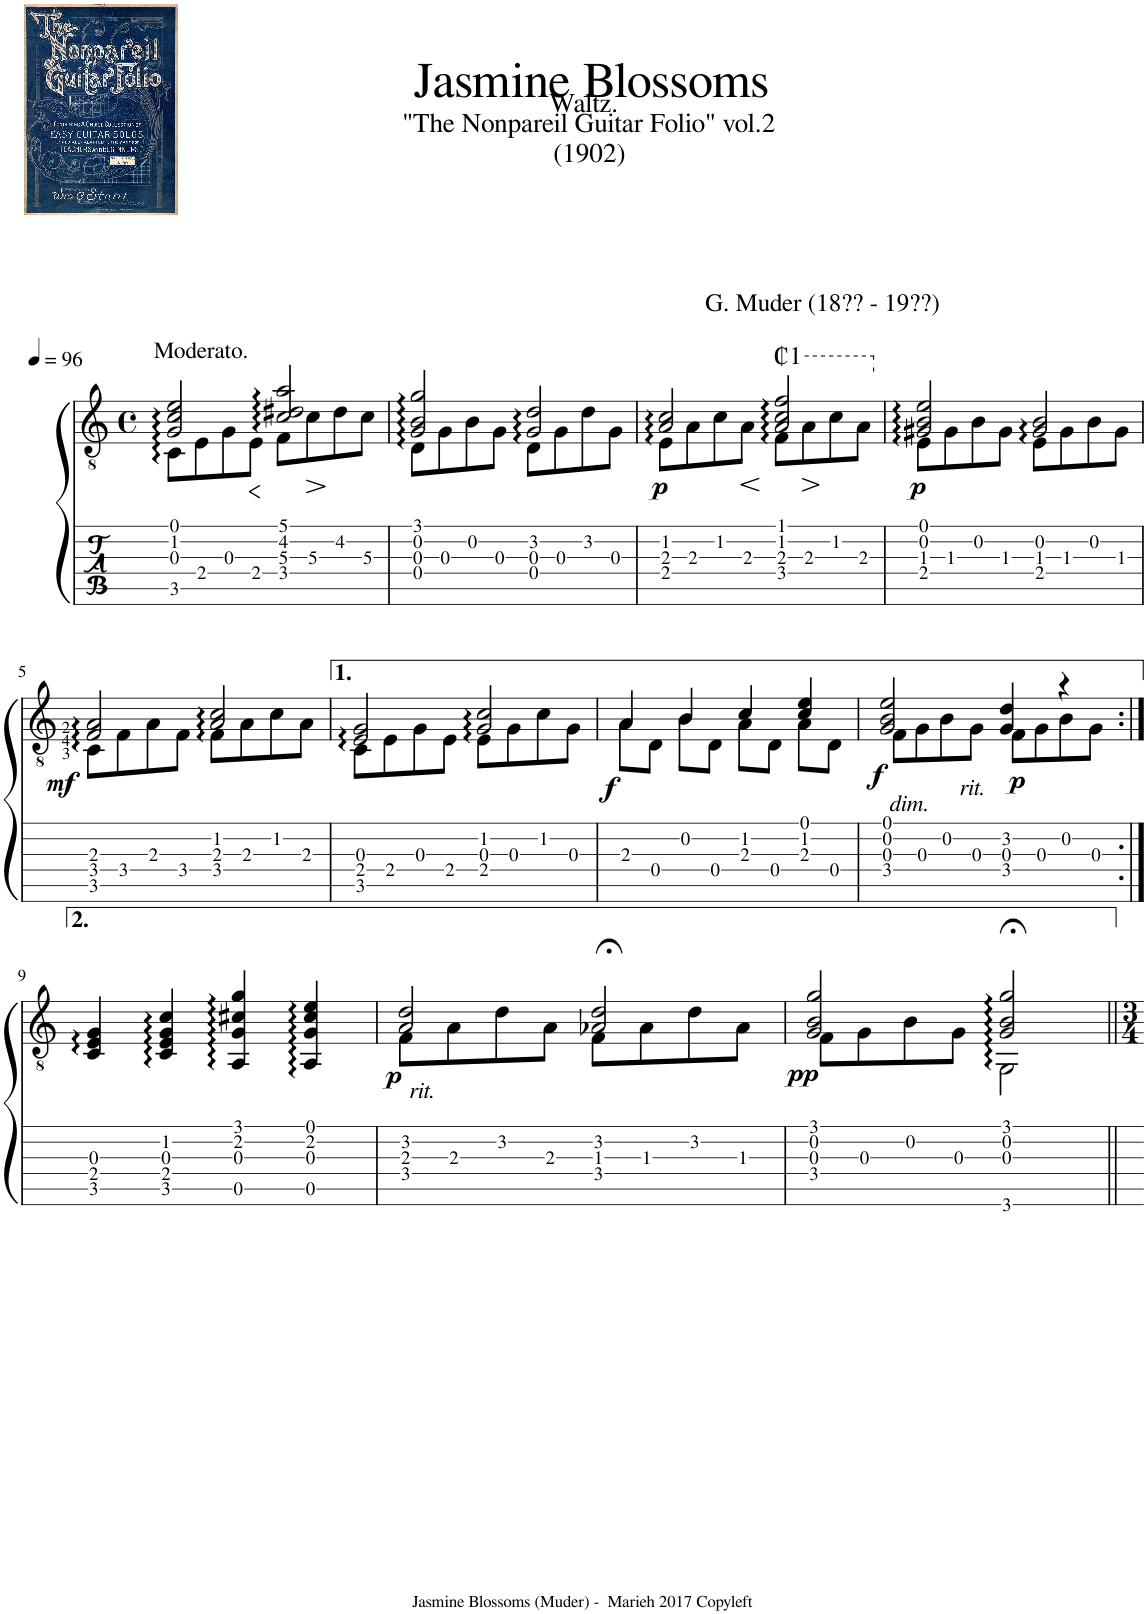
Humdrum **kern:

**kern	**kern	**dynam
*part2	*part1	*part1
*staff2	*staff1	*staff1
*I"Guitare classique [Tablature]	*I"Guitare classique	*
*stria6	*	*
*	*clefGv2	*
*k[]	*k[]	*
*M4/4	*M4/4	*
*met(c)	*met(c)	*
*MM96	*MM96	*
=1	=1	=1
*^	*^	*
!	!	!LO:TX:a:t=Moderato.	!	!
2G 2c 2e	8CL	2G/ 2c/ 2e/	8C\L	.
.	8EJ	.	8E\	.
.	8GL	.	8G\	.
!	!	!	!	!LO:HP:b
.	8EJ	.	8E\J	<
2c 2d#X 2a	8FL	2c/ 2d#X/ 2a/	8F\L	.
!	!	!	!	!LO:HP:b
.	8cJ	.	8c\	>
.	8d#L	.	8d#\	[
.	8cJ	.	8c\J	.
=2	=2	=2	=2	=2
2G 2B 2g	8DL	2G/ 2B/ 2g/	8D\L	.
.	8GJ	.	8G\	.
.	8BL	.	8B\	.
.	8GJ	.	8G\J	.
2G 2d	8DL	2G/ 2d/	8D\L	.
.	8GJ	.	8G\	.
.	8dL	.	8d\	.
.	8GJ	.	8G\J	.
=3	=3	=3	=3	=3
!	!	!	!	!LO:DY:b
2A 2c	8EL	2A/ 2c/	8E\L	p
.	8AJ	.	8A\	.
.	8cL	.	8c\	.
!	!	!	!	!LO:HP:b
.	8AJ	.	8A\J	<
!	!	!LO:TX:a:t=₵1	!	!
2A 2c 2f	8FL	2A/ 2c/ 2f/	8F\L	]
.	8AJ	.	8A\	.
.	8cL	.	8c\	[
.	8AJ	.	8A\J	.
=4	=4	=4	=4	=4
!	!	!	!	!LO:DY:b
2G#X 2B 2e	8EL	2G#X/ 2B/ 2e/	8E\L	p
.	8G#J	.	8G#\	.
.	8BL	.	8B\	.
.	8G#J	.	8G#\J	.
2G# 2B	8EL	2G#/ 2B/	8E\L	.
.	8G#J	.	8G#\	.
.	8BL	.	8B\	.
.	8G#J	.	8G#\J	.
!!LO:LB:g=z	!!
=5	=5	=5	=5	=5
!	!	!	!	!LO:DY:b
2F 2A	8CL	2F/ 2A/	8C\L	mf
.	8FJ	.	8F\	.
.	8AL	.	8A\	.
.	8FJ	.	8F\J	.
2A 2c	8FL	2A/ 2c/	8F\L	.
.	8AJ	.	8A\	.
.	8cL	.	8c\	.
.	8AJ	.	8A\J	.
=6	=6	=6	=6	=6
2E 2G	8CL	2E/ 2G/	8C\L	.
.	8EJ	.	8E\	.
.	8GL	.	8G\	.
.	8EJ	.	8E\J	.
2G 2c	8EL	2G/ 2c/	8E\L	.
.	8GJ	.	8G\	.
.	8cL	.	8c\	.
.	8GJ	.	8G\J	.
=7	=7	=7	=7	=7
!	!	!	!	!LO:DY:b
4A	8r	4A/	8A\L	f
.	8D	.	8D\J	.
4B	8r	4B/	8B\L	.
.	8D	.	8D\J	.
4c	8AL	4c/	8A\L	.
.	8DJ	.	8D\J	.
4c 4e	8AL	4c/ 4e/	8A\L	.
.	8DJ	.	8D\J	.
=8	=8	=8	=8	=8
!	!	!LO:TX:b:i:t=dim.	!	!
!	!	!	!	!LO:DY:b
2G 2B 2e	8FL	2G/ 2B/ 2e/	8F\L	f
.	8GJ	.	8G\	.
.	8BL	.	8B\	.
!	!	!	!LO:TX:b:i:t=rit.	!
.	8GJ	.	8G\J	.
!	!	!	!	!LO:DY:b
2G 2d	8FL	4G/ 4d/	8F\L	p
.	8GJ	.	8G\	.
.	8BL	4r	8B\	.
.	8GJ	.	8G\J	.
*v	*v	*	*	*
*	*v	*v	*
!!LO:LB:g=z
=9:|!	=9:|!	=9:|!
4C 4E 4G	4C/ 4E/ 4G/	.
4C 4E 4G 4c	4C/ 4E/ 4G/ 4c/	.
4AA 4G 4c#X 4g	4AA/ 4G/ 4c#X/ 4g/	.
4AA 4G 4c# 4e	4AA/ 4G/ 4c#/ 4e/	.
=10	=10	=10
*^	*^	*
!	!	!LO:TX:b:i:t=rit.	!	!
!	!	!	!	!LO:DY:b
2A 2d	8FL	2A/ 2d/	8F\L	p
.	8AJ	.	8A\	.
.	8dL	.	8d\	.
.	8AJ	.	8A\J	.
2A-X 2d	8FL	2A-X/ 2d/	8F;<\L	.
.	8A-J	.	8A-\	.
.	8dL	.	8d\	.
.	8A-J	.	8A-\J	.
=11	=11	=11	=11	=11
!	!	!	!	!LO:DY:b
2G 2B 2g	8FL	2G/ 2B/ 2g/	8F\L	pp
.	8GJ	.	8G\	.
.	8BL	.	8B\	.
.	8GJ	.	8G\J	.
2G 2B 2g	2GG	2G/;< 2B/;< 2g/;<	2GG\	.
*v	*v	*	*	*
*	*v	*v	*
=||	=||	=||
*-	*-	*-
